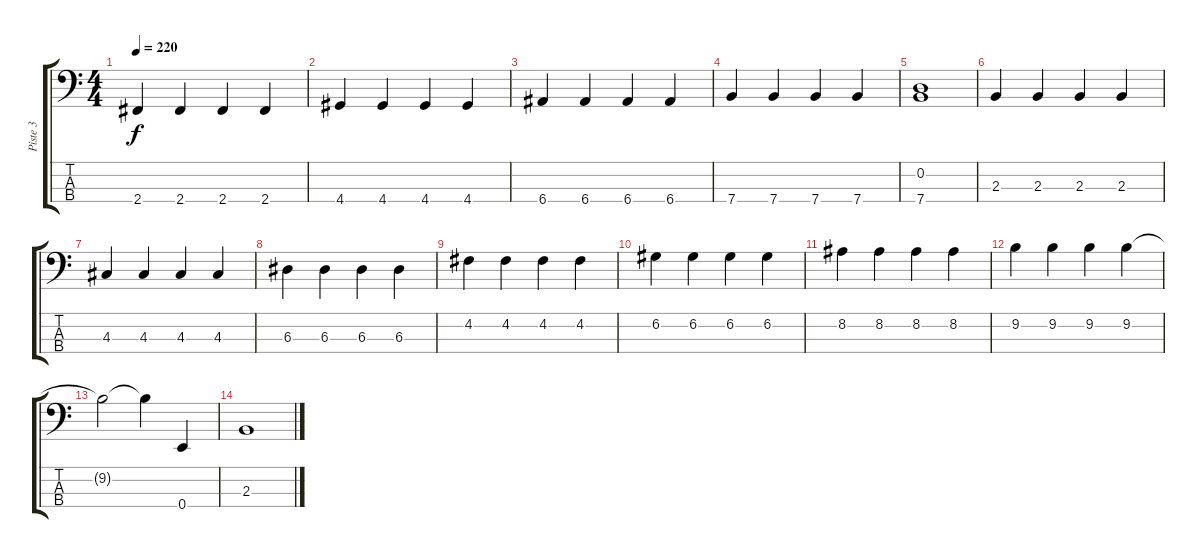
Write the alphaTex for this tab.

\track ("Piste 3" "Piste 3") {instrument acousticbass}
\staff {score tabs}
\tuning (G2 D2 A1 E1) {hide}
\ts (4 4)
\tempo 220
\clef f4
\ks c
2.4.4{dy f} 2.4.4 2.4.4 2.4.4 |
4.4.4 4.4.4 4.4.4 4.4.4 |
6.4.4 6.4.4 6.4.4 6.4.4 |
7.4.4 7.4.4 7.4.4 7.4.4 |
(0.2 7.4).1 |
2.3.4 2.3.4 2.3.4 2.3.4 |
4.3.4 4.3.4 4.3.4 4.3.4 |
6.3.4 6.3.4 6.3.4 6.3.4 |
4.2.4 4.2.4 4.2.4 4.2.4 |
6.2.4 6.2.4 6.2.4 6.2.4 |
8.2.4 8.2.4 8.2.4 8.2.4 |
9.2.4 9.2.4 9.2.4 9.2.4 |
9.2{t}.2 9.2{t}.4 0.4.4 |
2.3.1
